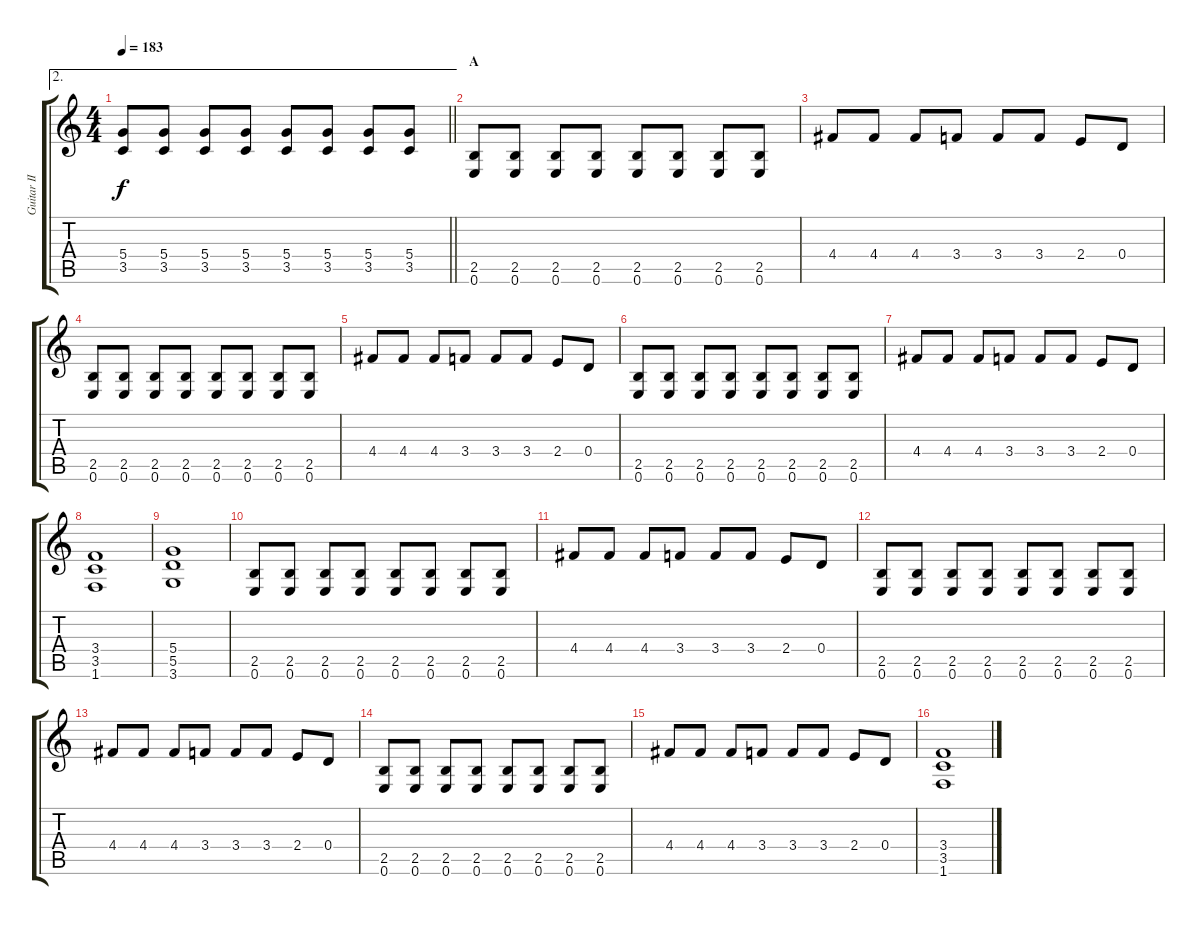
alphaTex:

\track ("Guitar II" "Guitar II") {instrument distortionguitar}
\staff {score tabs}
\tuning (E4 B3 G3 D3 A2 E2) {hide}
\ae 2
\ts (4 4)
\tempo 183
\clef g2
\barLineRight lightlight
\ks c
(5.4 3.5).8{dy f} (5.4 3.5).8 (5.4 3.5).8 (5.4 3.5).8 (5.4 3.5).8 (5.4 3.5).8 (5.4 3.5).8 (5.4 3.5).8 |
\section ("" "A")
(2.5 0.6).8 (2.5 0.6).8 (2.5 0.6).8 (2.5 0.6).8 (2.5 0.6).8 (2.5 0.6).8 (2.5 0.6).8 (2.5 0.6).8 |
4.4.8 4.4.8 4.4.8 3.4.8 3.4.8 3.4.8 2.4.8 0.4.8 |
(2.5 0.6).8 (2.5 0.6).8 (2.5 0.6).8 (2.5 0.6).8 (2.5 0.6).8 (2.5 0.6).8 (2.5 0.6).8 (2.5 0.6).8 |
4.4.8 4.4.8 4.4.8 3.4.8 3.4.8 3.4.8 2.4.8 0.4.8 |
(2.5 0.6).8 (2.5 0.6).8 (2.5 0.6).8 (2.5 0.6).8 (2.5 0.6).8 (2.5 0.6).8 (2.5 0.6).8 (2.5 0.6).8 |
4.4.8 4.4.8 4.4.8 3.4.8 3.4.8 3.4.8 2.4.8 0.4.8 |
(3.4 3.5 1.6).1 |
(5.4 5.5 3.6).1 |
(2.5 0.6).8 (2.5 0.6).8 (2.5 0.6).8 (2.5 0.6).8 (2.5 0.6).8 (2.5 0.6).8 (2.5 0.6).8 (2.5 0.6).8 |
4.4.8 4.4.8 4.4.8 3.4.8 3.4.8 3.4.8 2.4.8 0.4.8 |
(2.5 0.6).8 (2.5 0.6).8 (2.5 0.6).8 (2.5 0.6).8 (2.5 0.6).8 (2.5 0.6).8 (2.5 0.6).8 (2.5 0.6).8 |
4.4.8 4.4.8 4.4.8 3.4.8 3.4.8 3.4.8 2.4.8 0.4.8 |
(2.5 0.6).8 (2.5 0.6).8 (2.5 0.6).8 (2.5 0.6).8 (2.5 0.6).8 (2.5 0.6).8 (2.5 0.6).8 (2.5 0.6).8 |
4.4.8 4.4.8 4.4.8 3.4.8 3.4.8 3.4.8 2.4.8 0.4.8 |
(3.4 3.5 1.6).1
